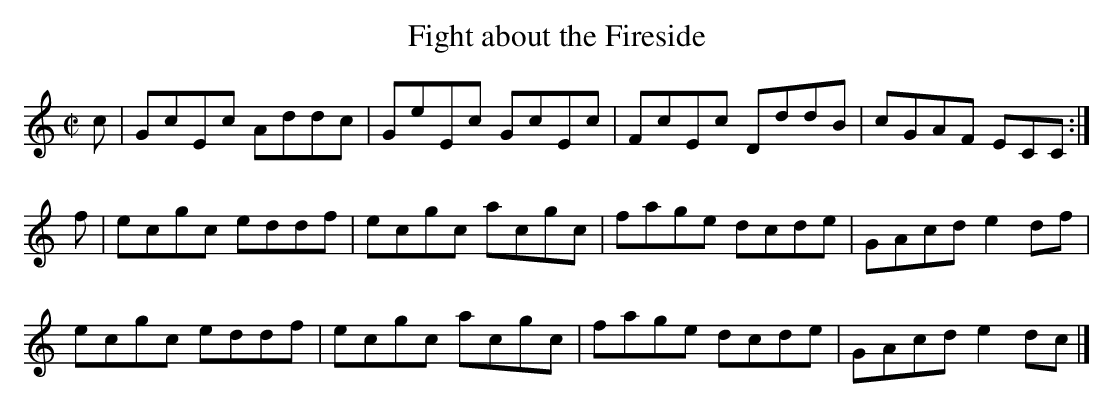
X:1
T:Fight about the Fireside
M:C|
L:1/8
K:C
c | GcEc Addc | GeEc GcEc | FcEc DddB | cGAF ECC :|
f | ecgc eddf | ecgc acgc | fage dcde | GAcd e2df |
ecgc eddf |ecgc acgc | fage dcde | GAcd e2 dc |]
